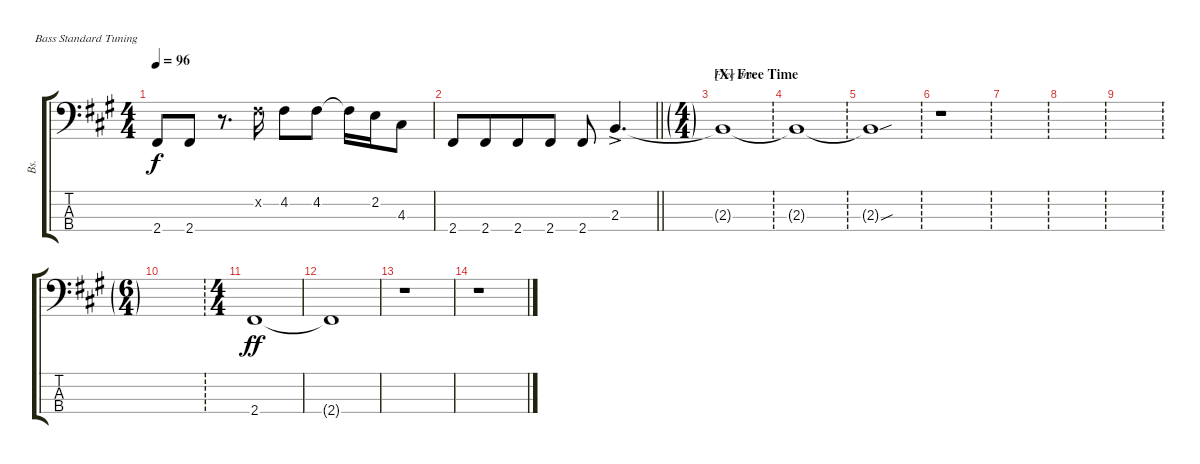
\defaultSystemsLayout 4
\bracketExtendMode groupsimilarinstruments
\otherSystemsTrackNameOrientation horizontal
\track ("Bass" "Bs.") {instrument electricbassfinger}
\staff {score tabs}
\tuning (G2 D2 A1 E1)
\ts (4 4)
\tempo 96
\clef f4
\ks a
2.4{acc #}.8{dy f} 2.4{acc #}.8 r.8{d} 4.2{x acc #}.16 4.2{acc #}.8 4.2{acc #}.8 4.2{t acc #}.16 2.2{acc forcenatural}.16 4.3{acc #}.8 |
\barLineRight lightlight
2.4{acc #}.8 2.4{acc #}.8{beam merge} 2.4{acc #}.8 2.4{acc #}.8 2.4{acc #}.8 2.3{ac acc forcenatural}.4{d} |
\ft
\section ("X" "Free Time")
2.3{t acc forcenatural}.1 |
\ft
2.3{t acc forcenatural}.1 |
\ft
2.3{sou t acc forcenatural}.1 |
\ft
r.1 |
\ft
|
\ft
|
\ft
|
\ts (6 4)
\ft
|
\ts (4 4)
2.4{acc #}.1{dy ff} |
2.4{t acc #}.1 |
r.1 |
r.1
